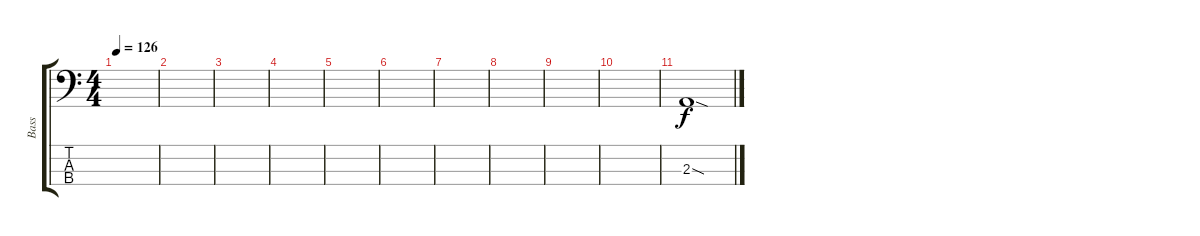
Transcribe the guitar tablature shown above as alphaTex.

\track ("Bass" "Bass") {instrument electricbassfinger}
\staff {score tabs}
\tuning (F2 C2 G1 D1) {hide}
\ts (4 4)
\tempo 126
\clef f4
\ks c
|
|
|
|
|
|
|
|
|
|
2.3{sod}.1
